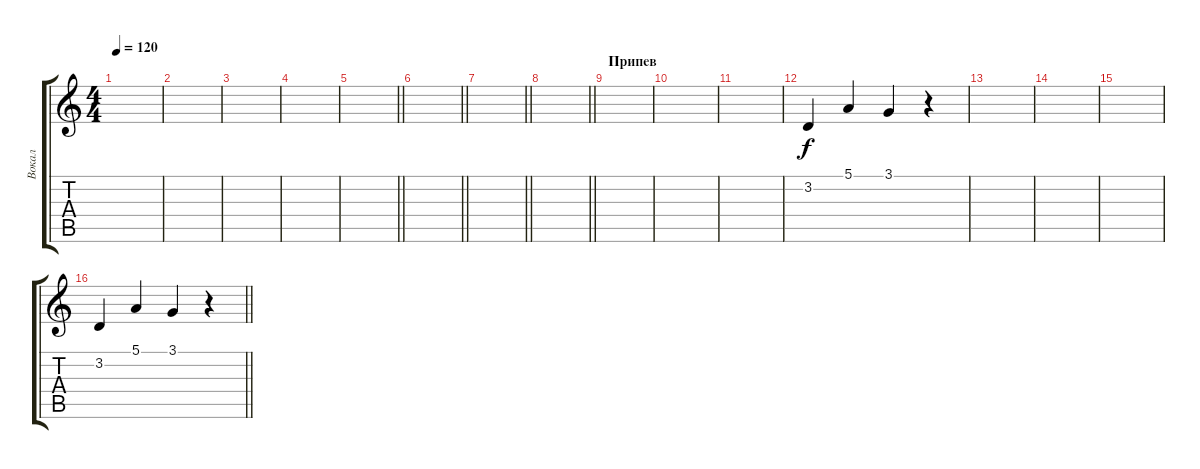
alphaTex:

\track ("Вокал" "Вокал") {instrument lead2sawtooth}
\staff {score tabs}
\tuning (E4 B3 G3 D3 A2 E2) {hide}
\ts (4 4)
\tempo 120
\clef g2
\ks c
|
|
|
|
\barLineRight lightlight
|
\barLineRight lightlight
|
\barLineRight lightlight
|
\barLineRight lightlight
|
\section ("" "Припев")
|
|
|
3.2.4 5.1.4 3.1.4 r.4 |
|
|
|
\barLineRight lightlight
3.2.4 5.1.4 3.1.4 r.4
